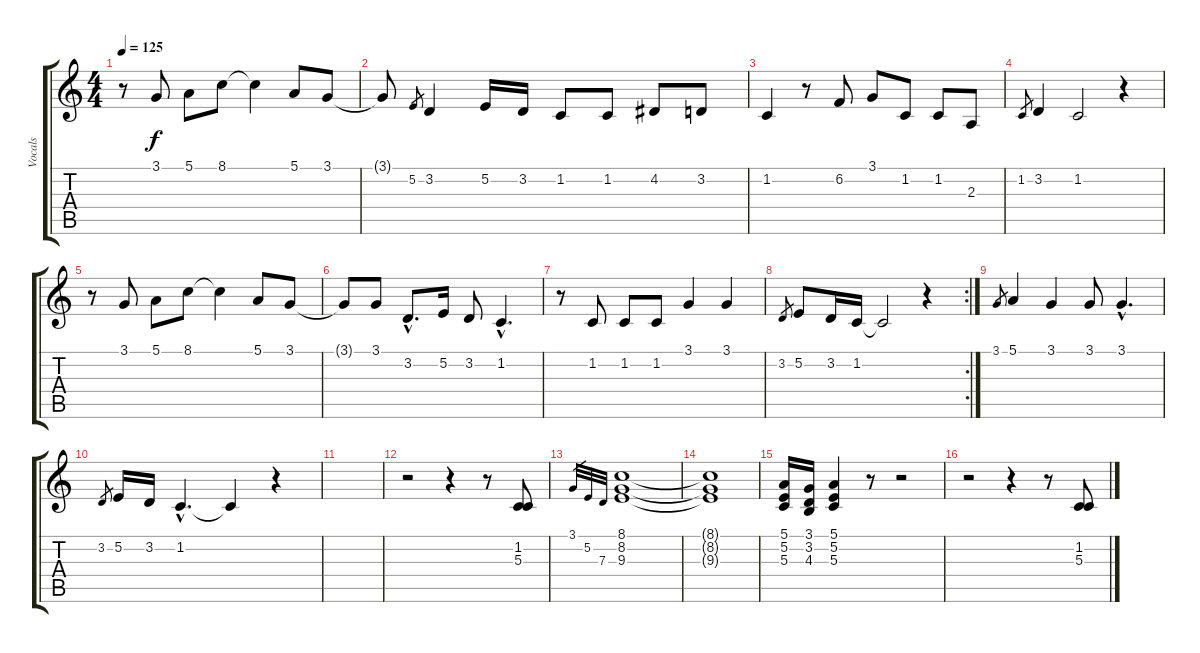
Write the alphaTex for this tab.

\track ("Vocals" "Vocals") {instrument stringensemble1}
\staff {score tabs}
\tuning (E4 B3 G3 D3 A2 E2) {hide}
\ts (4 4)
\tempo 125
\clef g2
\ks c
r.8{dy f} 3.1.8 5.1.8 8.1.8 8.1{t}.4 5.1.8 3.1.8 |
3.1{t}.8 5.2.8{gr} 3.2.4 5.2.16 3.2.16 1.2.8 1.2.8 4.2.8 3.2.8 |
1.2.4 r.8 6.2.8 3.1.8 1.2.8 1.2.8 2.3.8 |
1.2.8{gr} 3.2.4 1.2.2 r.4 |
r.8 3.1.8 5.1.8 8.1.8 8.1{t}.4 5.1.8 3.1.8 |
3.1{t}.8 3.1.8 3.2{hac}.8{d} 5.2.16 3.2.8 1.2{hac}.4{d} |
r.8 1.2.8 1.2.8 1.2.8 3.1.4 3.1.4 |
\rc 2
3.2.8{gr} 5.2.8 3.2.16 1.2.16 1.2{t}.2 r.4 |
3.1.8{gr} 5.1.4 3.1.4 3.1.8 3.1{hac}.4{d} |
3.2.8{gr} 5.2.16 3.2.16 1.2{hac}.4{d} 1.2{t}.4 r.4 |
|
r.2 r.4 r.8 (1.2 5.3).8 |
3.1.32{gr} 5.2.32{gr} 7.3.32{gr} (8.1 8.2 9.3).1 |
(8.1{t} 8.2{t} 9.3{t}).1 |
(5.1 5.2 5.3).16 (3.1 3.2 4.3).16 (5.1 5.2 5.3).4 r.8 r.2 |
r.2 r.4 r.8 (1.2 5.3).8
